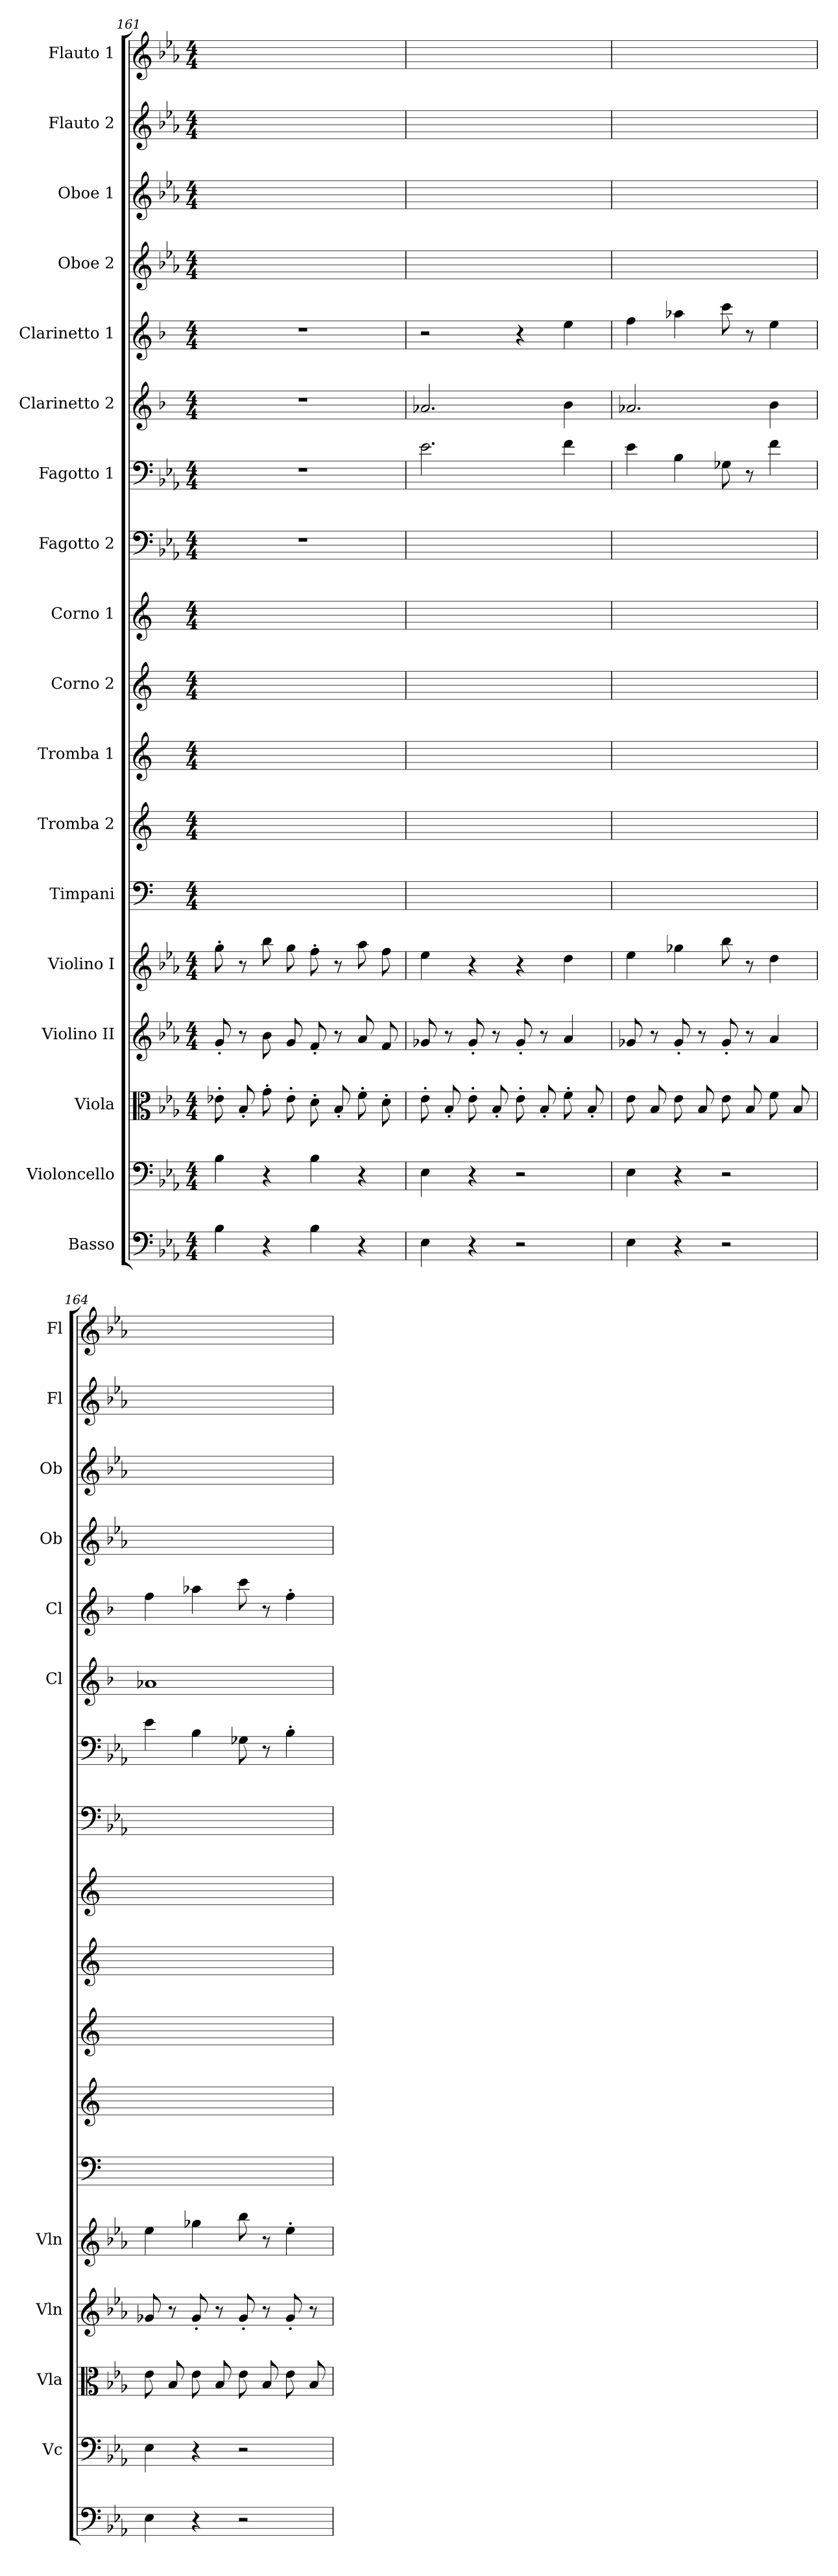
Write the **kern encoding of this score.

**kern	**kern	**kern	**kern	**kern	**kern	**kern	**kern	**kern	**kern	**kern	**kern	**kern	**kern	**kern	**kern	**kern	**kern
*part18	*part17	*part16	*part15	*part14	*part13	*part12	*part11	*part10	*part9	*part8	*part7	*part6	*part5	*part4	*part3	*part2	*part1
*staff18	*staff17	*staff16	*staff15	*staff14	*staff13	*staff12	*staff11	*staff10	*staff9	*staff8	*staff7	*staff6	*staff5	*staff4	*staff3	*staff2	*staff1
*I"Basso	*I"Violoncello	*I"Viola	*I"Violino II	*I"Violino I	*I"Timpani	*I"Tromba 2	*I"Tromba 1	*I"Corno 2	*I"Corno 1	*I"Fagotto 2	*I"Fagotto 1	*I"Clarinetto 2	*I"Clarinetto 1	*I"Oboe 2	*I"Oboe 1	*I"Flauto 2	*I"Flauto 1
*	*I'Vc	*I'Vla	*I'Vln	*I'Vln	*	*	*	*	*	*	*	*I'Cl	*I'Cl	*I'Ob	*I'Ob	*I'Fl	*I'Fl
*clefF4	*clefF4	*clefC3	*clefG2	*clefG2	*clefF4	*clefG2	*clefG2	*clefG2	*clefG2	*clefF4	*clefF4	*clefG2	*clefG2	*clefG2	*clefG2	*clefG2	*clefG2
*ITrd7c12	*	*	*	*	*	*ITrd-2c-3	*ITrd-2c-3	*ITrd5c9	*ITrd5c9	*	*	*ITrd1c2	*ITrd1c2	*	*	*	*
*k[b-e-a-]	*k[b-e-a-]	*k[b-e-a-]	*k[b-e-a-]	*k[b-e-a-]	*	*	*	*	*	*k[b-e-a-]	*k[b-e-a-]	*k[b-e-a-]	*k[b-e-a-]	*k[b-e-a-]	*k[b-e-a-]	*k[b-e-a-]	*k[b-e-a-]
*M4/4	*M4/4	*M4/4	*M4/4	*M4/4	*M4/4	*M4/4	*M4/4	*M4/4	*M4/4	*M4/4	*M4/4	*M4/4	*M4/4	*M4/4	*M4/4	*M4/4	*M4/4
=161	=161	=161	=161	=161	=161	=161	=161	=161	=161	=161	=161	=161	=161	=161	=161	=161	=161
4BB-	4B-	8e-X'	8g'	8gg'	1ryy	1ryy	1ryy	1ryy	1ryy	1r	1r	1r	1r	1ryy	1ryy	1ryy	1ryy
.	.	8B-'	8r	8r	.	.	.	.	.	.	.	.	.	.	.	.	.
4r	4r	8g'	8b-	8bb-	.	.	.	.	.	.	.	.	.	.	.	.	.
.	.	8e-'	8g	8gg	.	.	.	.	.	.	.	.	.	.	.	.	.
4BB-	4B-	8d'	8f'	8ff'	.	.	.	.	.	.	.	.	.	.	.	.	.
.	.	8B-'	8r	8r	.	.	.	.	.	.	.	.	.	.	.	.	.
4r	4r	8f'	8a-	8aa-	.	.	.	.	.	.	.	.	.	.	.	.	.
.	.	8d'	8f	8ff	.	.	.	.	.	.	.	.	.	.	.	.	.
=162	=162	=162	=162	=162	=162	=162	=162	=162	=162	=162	=162	=162	=162	=162	=162	=162	=162
4EE-	4E-	8e-'	8g-X	4ee-	1ryy	1ryy	1ryy	1ryy	1ryy	1ryy	2.e-	2.g-X	2r	1ryy	1ryy	1ryy	1ryy
.	.	8B-'	8r	.	.	.	.	.	.	.	.	.	.	.	.	.	.
4r	4r	8e-'	8g-'	4r	.	.	.	.	.	.	.	.	.	.	.	.	.
.	.	8B-'	8r	.	.	.	.	.	.	.	.	.	.	.	.	.	.
2r	2r	8e-'	8g-'	4r	.	.	.	.	.	.	.	.	4r	.	.	.	.
.	.	8B-'	8r	.	.	.	.	.	.	.	.	.	.	.	.	.	.
.	.	8f'	4a-	4dd	.	.	.	.	.	.	4f	4a-	4dd	.	.	.	.
.	.	8B-'	.	.	.	.	.	.	.	.	.	.	.	.	.	.	.
=163	=163	=163	=163	=163	=163	=163	=163	=163	=163	=163	=163	=163	=163	=163	=163	=163	=163
4EE-	4E-	8e-	8g-X	4ee-	1ryy	1ryy	1ryy	1ryy	1ryy	1ryy	4e-	2.g-X	4ee-	1ryy	1ryy	1ryy	1ryy
.	.	8B-	8r	.	.	.	.	.	.	.	.	.	.	.	.	.	.
4r	4r	8e-	8g-'	4gg-X	.	.	.	.	.	.	4B-	.	4gg-X	.	.	.	.
.	.	8B-	8r	.	.	.	.	.	.	.	.	.	.	.	.	.	.
2r	2r	8e-	8g-'	8bb-	.	.	.	.	.	.	8G-X	.	8bb-	.	.	.	.
.	.	8B-	8r	8r	.	.	.	.	.	.	8r	.	8r	.	.	.	.
.	.	8f	4a-	4dd	.	.	.	.	.	.	4f	4a-	4dd	.	.	.	.
.	.	8B-	.	.	.	.	.	.	.	.	.	.	.	.	.	.	.
=164	=164	=164	=164	=164	=164	=164	=164	=164	=164	=164	=164	=164	=164	=164	=164	=164	=164
4EE-	4E-	8e-	8g-X	4ee-	1ryy	1ryy	1ryy	1ryy	1ryy	1ryy	4e-	1g-X	4ee-	1ryy	1ryy	1ryy	1ryy
.	.	8B-	8r	.	.	.	.	.	.	.	.	.	.	.	.	.	.
4r	4r	8e-	8g-'	4gg-X	.	.	.	.	.	.	4B-	.	4gg-X	.	.	.	.
.	.	8B-	8r	.	.	.	.	.	.	.	.	.	.	.	.	.	.
2r	2r	8e-	8g-'	8bb-	.	.	.	.	.	.	8G-X	.	8bb-	.	.	.	.
.	.	8B-	8r	8r	.	.	.	.	.	.	8r	.	8r	.	.	.	.
.	.	8e-	8g-'	4ee-'	.	.	.	.	.	.	4B-'	.	4ee-'	.	.	.	.
.	.	8B-	8r	.	.	.	.	.	.	.	.	.	.	.	.	.	.
=	=	=	=	=	=	=	=	=	=	=	=	=	=	=	=	=	=
*-	*-	*-	*-	*-	*-	*-	*-	*-	*-	*-	*-	*-	*-	*-	*-	*-	*-
